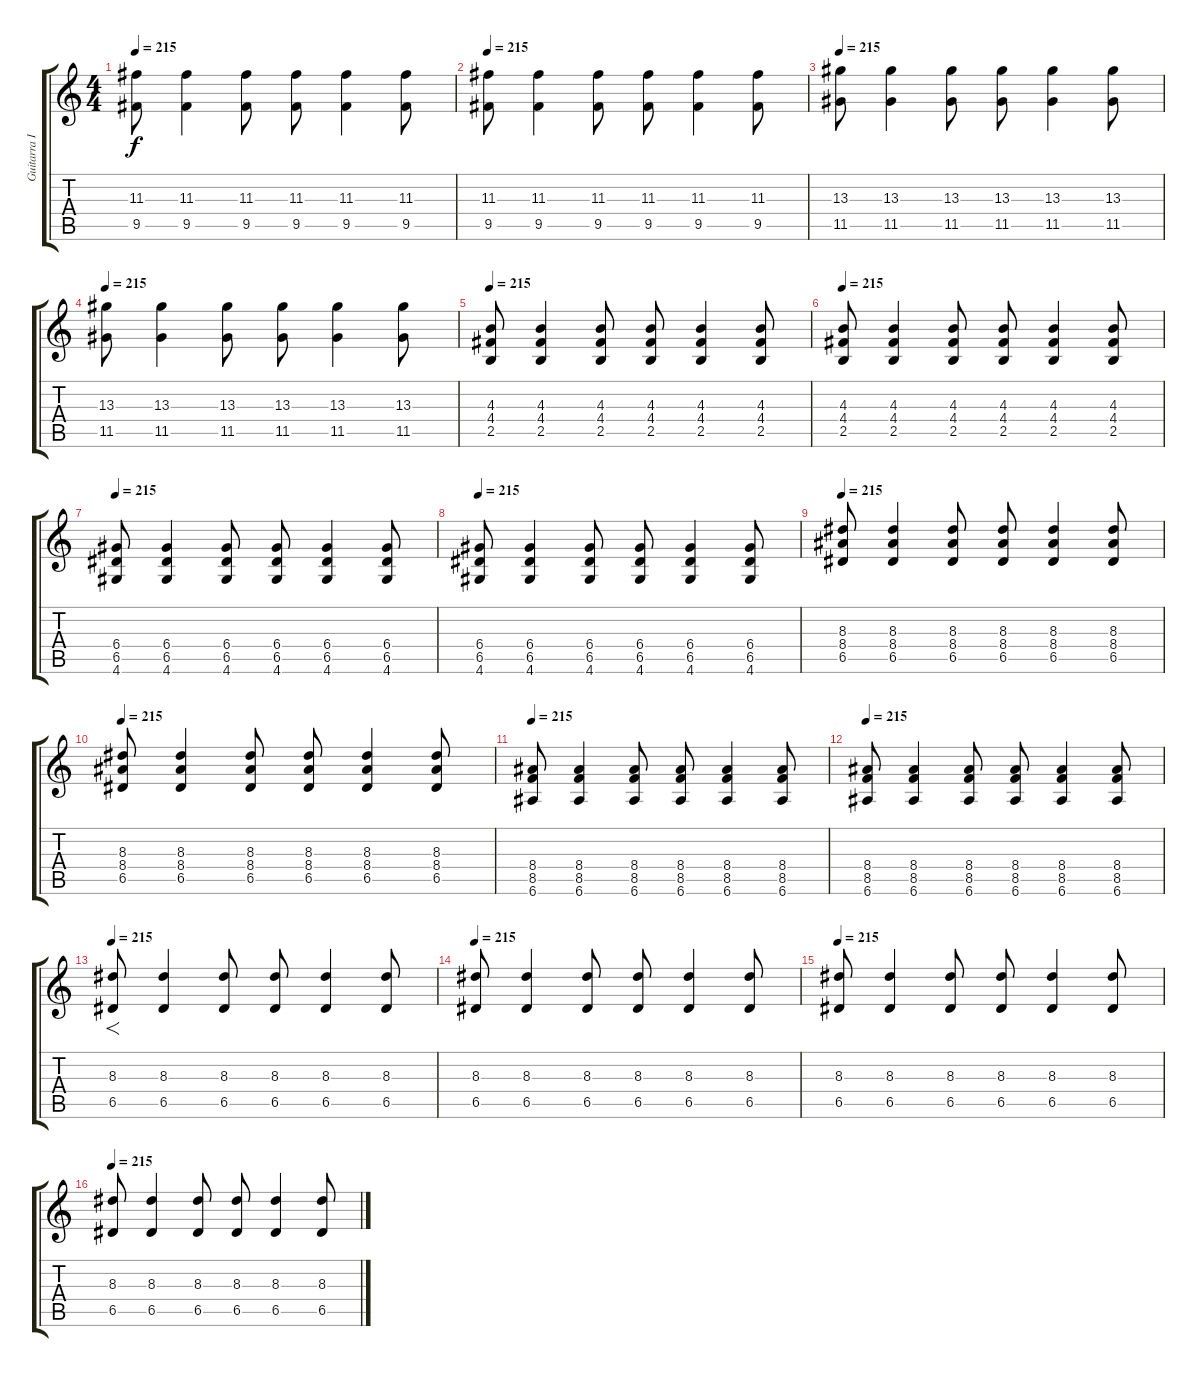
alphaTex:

\track ("Guitarra I" "Guitarra I") {instrument overdrivenguitar}
\staff {score tabs}
\tuning (E4 B3 G3 D3 A2 E2) {hide}
\ts (4 4)
\tempo 215
\clef g2
\ks c
(11.3 9.5).8{dy f} (11.3 9.5).4 (11.3 9.5).8 (11.3 9.5).8 (11.3 9.5).4 (11.3 9.5).8 |
\tempo 215
(11.3 9.5).8 (11.3 9.5).4 (11.3 9.5).8 (11.3 9.5).8 (11.3 9.5).4 (11.3 9.5).8 |
\tempo 215
(13.3 11.5).8 (13.3 11.5).4 (13.3 11.5).8 (13.3 11.5).8 (13.3 11.5).4 (13.3 11.5).8 |
\tempo 215
(13.3 11.5).8 (13.3 11.5).4 (13.3 11.5).8 (13.3 11.5).8 (13.3 11.5).4 (13.3 11.5).8 |
\tempo 215
(4.3 4.4 2.5).8 (4.3 4.4 2.5).4 (4.3 4.4 2.5).8 (4.3 4.4 2.5).8 (4.3 4.4 2.5).4 (4.3 4.4 2.5).8 |
\tempo 215
(4.3 4.4 2.5).8 (4.3 4.4 2.5).4 (4.3 4.4 2.5).8 (4.3 4.4 2.5).8 (4.3 4.4 2.5).4 (4.3 4.4 2.5).8 |
\tempo 215
(6.4 6.5 4.6).8 (6.4 6.5 4.6).4 (6.4 6.5 4.6).8 (6.4 6.5 4.6).8 (6.4 6.5 4.6).4 (6.4 6.5 4.6).8 |
\tempo 215
(6.4 6.5 4.6).8 (6.4 6.5 4.6).4 (6.4 6.5 4.6).8 (6.4 6.5 4.6).8 (6.4 6.5 4.6).4 (6.4 6.5 4.6).8 |
\tempo 215
(8.3 8.4 6.5).8 (8.3 8.4 6.5).4 (8.3 8.4 6.5).8 (8.3 8.4 6.5).8 (8.3 8.4 6.5).4 (8.3 8.4 6.5).8 |
\tempo 215
(8.3 8.4 6.5).8 (8.3 8.4 6.5).4 (8.3 8.4 6.5).8 (8.3 8.4 6.5).8 (8.3 8.4 6.5).4 (8.3 8.4 6.5).8 |
\tempo 215
(8.4 8.5 6.6).8 (8.4 8.5 6.6).4 (8.4 8.5 6.6).8 (8.4 8.5 6.6).8 (8.4 8.5 6.6).4 (8.4 8.5 6.6).8 |
\tempo 215
(8.4 8.5 6.6).8 (8.4 8.5 6.6).4 (8.4 8.5 6.6).8 (8.4 8.5 6.6).8 (8.4 8.5 6.6).4 (8.4 8.5 6.6).8 |
\tempo 215
(8.3 6.5).8{f} (8.3 6.5).4 (8.3 6.5).8 (8.3 6.5).8 (8.3 6.5).4 (8.3 6.5).8 |
\tempo 215
(8.3 6.5).8 (8.3 6.5).4 (8.3 6.5).8 (8.3 6.5).8 (8.3 6.5).4 (8.3 6.5).8 |
\tempo 215
(8.3 6.5).8 (8.3 6.5).4 (8.3 6.5).8 (8.3 6.5).8 (8.3 6.5).4 (8.3 6.5).8 |
\tempo 215
(8.3 6.5).8 (8.3 6.5).4 (8.3 6.5).8 (8.3 6.5).8 (8.3 6.5).4 (8.3 6.5).8
